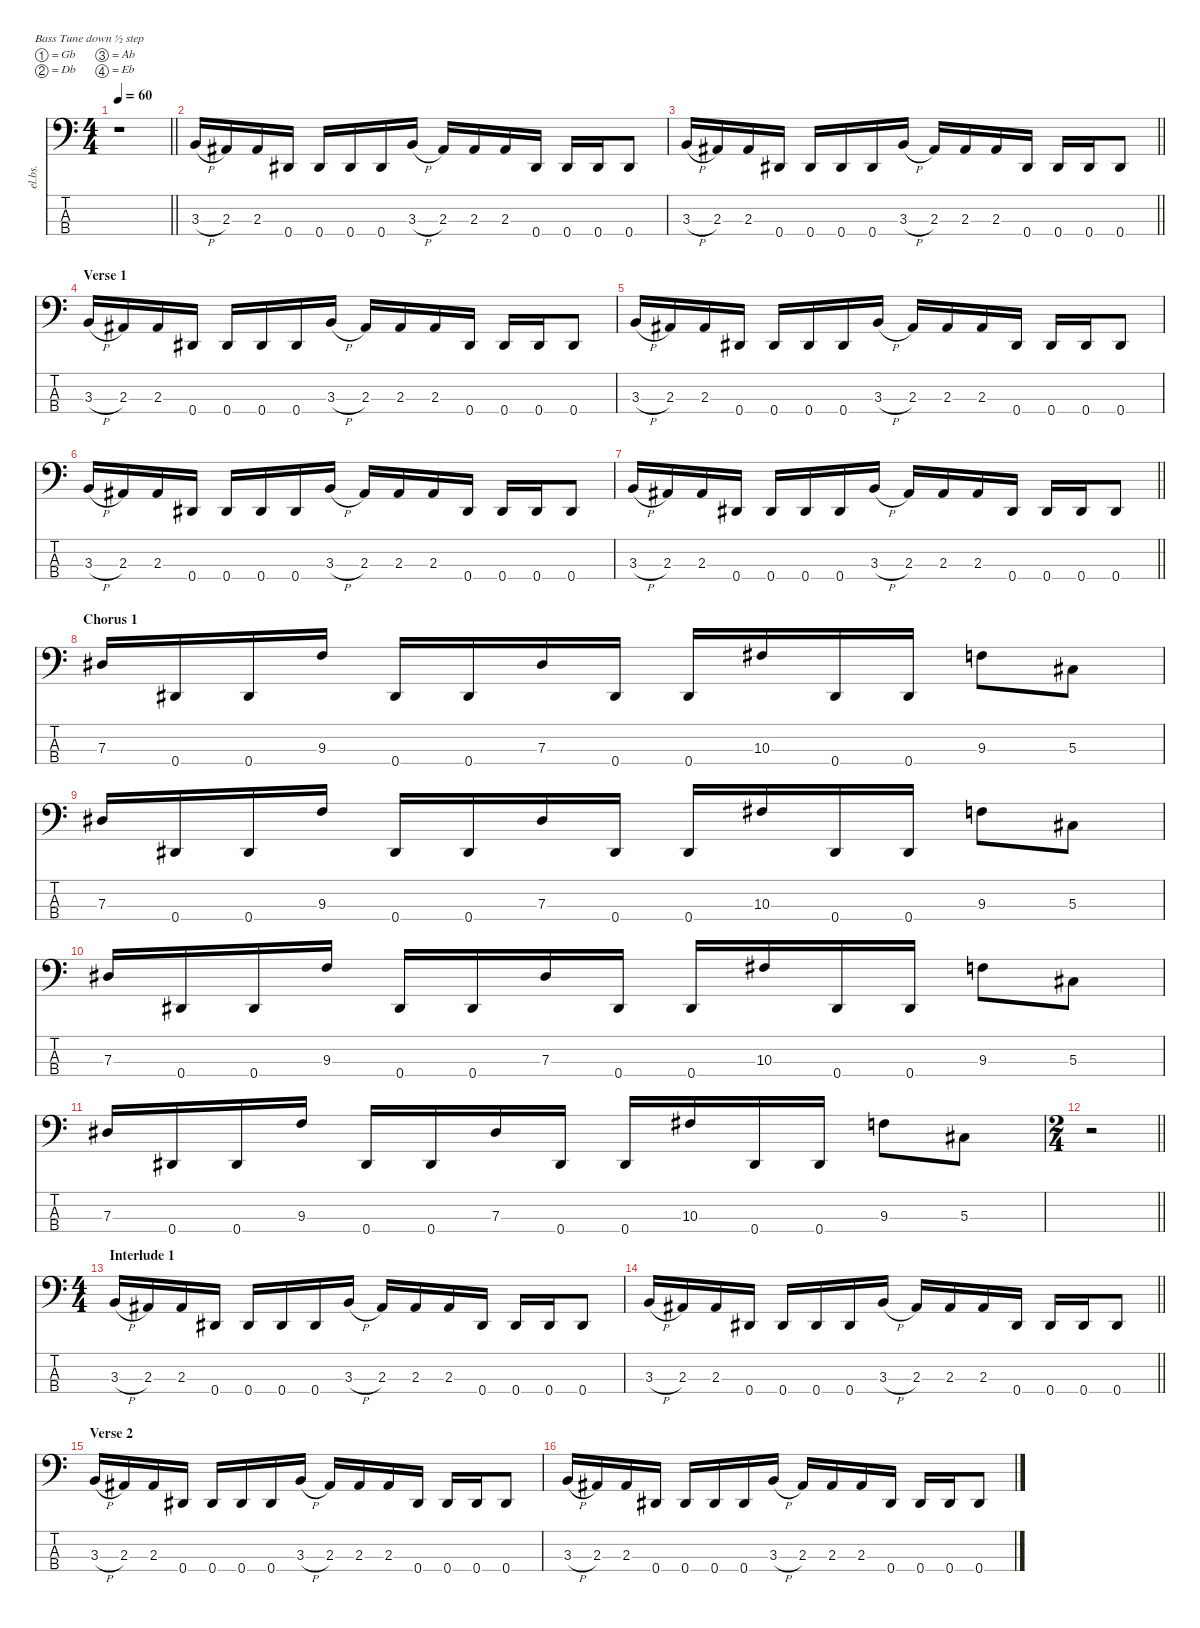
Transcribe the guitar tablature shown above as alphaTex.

\defaultSystemsLayout 4
\hideDynamics
\bracketExtendMode nobrackets
\otherSystemsTrackNameOrientation horizontal
\track ("Bass" "el.bs.") {defaultSystemsLayout 4 instrument electricbassfinger}
\staff {score tabs}
\tuning (Gb2 Db2 Ab1 Eb1)
\ts (4 4)
\tempo 60
\clef f4
\barLineRight lightlight
\ks c
r.1{dy f instrument electricbassfinger beam Down} |
3.3{h}.16{beam Up} 2.3{acc #}.16{beam Up} 2.3{acc #}.16{beam Up} 0.4{acc #}.16{beam Up} 0.4{acc #}.16{beam Up} 0.4{acc #}.16{beam Up} 0.4{acc #}.16{beam Up} 3.3{h}.16{beam Up} 2.3{acc #}.16{beam Up} 2.3{acc #}.16{beam Up} 2.3{acc #}.16{beam Up} 0.4{acc #}.16{beam Up} 0.4{acc #}.16{beam Up} 0.4{acc #}.16{beam Up} 0.4{acc #}.8{beam Up} |
\barLineRight lightlight
3.3{h}.16{beam Up} 2.3{acc #}.16{beam Up} 2.3{acc #}.16{beam Up} 0.4{acc #}.16{beam Up} 0.4{acc #}.16{beam Up} 0.4{acc #}.16{beam Up} 0.4{acc #}.16{beam Up} 3.3{h}.16{beam Up} 2.3{acc #}.16{beam Up} 2.3{acc #}.16{beam Up} 2.3{acc #}.16{beam Up} 0.4{acc #}.16{beam Up} 0.4{acc #}.16{beam Up} 0.4{acc #}.16{beam Up} 0.4{acc #}.8{beam Up} |
\section ("" "Verse 1")
3.3{h}.16{beam Up} 2.3{acc #}.16{beam Up} 2.3{acc #}.16{beam Up} 0.4{acc #}.16{beam Up} 0.4{acc #}.16{beam Up} 0.4{acc #}.16{beam Up} 0.4{acc #}.16{beam Up} 3.3{h}.16{beam Up} 2.3{acc #}.16{beam Up} 2.3{acc #}.16{beam Up} 2.3{acc #}.16{beam Up} 0.4{acc #}.16{beam Up} 0.4{acc #}.16{beam Up} 0.4{acc #}.16{beam Up} 0.4{acc #}.8{beam Up} |
3.3{h}.16{beam Up} 2.3{acc #}.16{beam Up} 2.3{acc #}.16{beam Up} 0.4{acc #}.16{beam Up} 0.4{acc #}.16{beam Up} 0.4{acc #}.16{beam Up} 0.4{acc #}.16{beam Up} 3.3{h}.16{beam Up} 2.3{acc #}.16{beam Up} 2.3{acc #}.16{beam Up} 2.3{acc #}.16{beam Up} 0.4{acc #}.16{beam Up} 0.4{acc #}.16{beam Up} 0.4{acc #}.16{beam Up} 0.4{acc #}.8{beam Up} |
3.3{h}.16{beam Up} 2.3{acc #}.16{beam Up} 2.3{acc #}.16{beam Up} 0.4{acc #}.16{beam Up} 0.4{acc #}.16{beam Up} 0.4{acc #}.16{beam Up} 0.4{acc #}.16{beam Up} 3.3{h}.16{beam Up} 2.3{acc #}.16{beam Up} 2.3{acc #}.16{beam Up} 2.3{acc #}.16{beam Up} 0.4{acc #}.16{beam Up} 0.4{acc #}.16{beam Up} 0.4{acc #}.16{beam Up} 0.4{acc #}.8{beam Up} |
\barLineRight lightlight
3.3{h}.16{beam Up} 2.3{acc #}.16{beam Up} 2.3{acc #}.16{beam Up} 0.4{acc #}.16{beam Up} 0.4{acc #}.16{beam Up} 0.4{acc #}.16{beam Up} 0.4{acc #}.16{beam Up} 3.3{h}.16{beam Up} 2.3{acc #}.16{beam Up} 2.3{acc #}.16{beam Up} 2.3{acc #}.16{beam Up} 0.4{acc #}.16{beam Up} 0.4{acc #}.16{beam Up} 0.4{acc #}.16{beam Up} 0.4{acc #}.8{beam Up} |
\section ("" "Chorus 1")
7.3{acc #}.16{beam Up} 0.4{acc #}.16{beam Up} 0.4{acc #}.16{beam Up} 9.3.16{beam Up} 0.4{acc #}.16{beam Up} 0.4{acc #}.16{beam Up} 7.3{acc #}.16{beam Up} 0.4{acc #}.16{beam Up} 0.4{acc #}.16{beam Up} 10.3{acc #}.16{beam Up} 0.4{acc #}.16{beam Up} 0.4{acc #}.16{beam Up} 9.3.8{beam Down} 5.3{acc #}.8{beam Down} |
7.3{acc #}.16{beam Up} 0.4{acc #}.16{beam Up} 0.4{acc #}.16{beam Up} 9.3.16{beam Up} 0.4{acc #}.16{beam Up} 0.4{acc #}.16{beam Up} 7.3{acc #}.16{beam Up} 0.4{acc #}.16{beam Up} 0.4{acc #}.16{beam Up} 10.3{acc #}.16{beam Up} 0.4{acc #}.16{beam Up} 0.4{acc #}.16{beam Up} 9.3.8{beam Down} 5.3{acc #}.8{beam Down} |
7.3{acc #}.16{beam Up} 0.4{acc #}.16{beam Up} 0.4{acc #}.16{beam Up} 9.3.16{beam Up} 0.4{acc #}.16{beam Up} 0.4{acc #}.16{beam Up} 7.3{acc #}.16{beam Up} 0.4{acc #}.16{beam Up} 0.4{acc #}.16{beam Up} 10.3{acc #}.16{beam Up} 0.4{acc #}.16{beam Up} 0.4{acc #}.16{beam Up} 9.3.8{beam Down} 5.3{acc #}.8{beam Down} |
7.3{acc #}.16{beam Up} 0.4{acc #}.16{beam Up} 0.4{acc #}.16{beam Up} 9.3.16{beam Up} 0.4{acc #}.16{beam Up} 0.4{acc #}.16{beam Up} 7.3{acc #}.16{beam Up} 0.4{acc #}.16{beam Up} 0.4{acc #}.16{beam Up} 10.3{acc #}.16{beam Up} 0.4{acc #}.16{beam Up} 0.4{acc #}.16{beam Up} 9.3.8{beam Down} 5.3{acc #}.8{beam Down} |
\ts (2 4)
\barLineRight lightlight
r.2{beam Down} |
\ts (4 4)
\section ("" "Interlude 1")
3.3{h}.16{beam Up} 2.3{acc #}.16{beam Up} 2.3{acc #}.16{beam Up} 0.4{acc #}.16{beam Up} 0.4{acc #}.16{beam Up} 0.4{acc #}.16{beam Up} 0.4{acc #}.16{beam Up} 3.3{h}.16{beam Up} 2.3{acc #}.16{beam Up} 2.3{acc #}.16{beam Up} 2.3{acc #}.16{beam Up} 0.4{acc #}.16{beam Up} 0.4{acc #}.16{beam Up} 0.4{acc #}.16{beam Up} 0.4{acc #}.8{beam Up} |
\barLineRight lightlight
3.3{h}.16{beam Up} 2.3{acc #}.16{beam Up} 2.3{acc #}.16{beam Up} 0.4{acc #}.16{beam Up} 0.4{acc #}.16{beam Up} 0.4{acc #}.16{beam Up} 0.4{acc #}.16{beam Up} 3.3{h}.16{beam Up} 2.3{acc #}.16{beam Up} 2.3{acc #}.16{beam Up} 2.3{acc #}.16{beam Up} 0.4{acc #}.16{beam Up} 0.4{acc #}.16{beam Up} 0.4{acc #}.16{beam Up} 0.4{acc #}.8{beam Up} |
\section ("" "Verse 2")
3.3{h}.16{beam Up} 2.3{acc #}.16{beam Up} 2.3{acc #}.16{beam Up} 0.4{acc #}.16{beam Up} 0.4{acc #}.16{beam Up} 0.4{acc #}.16{beam Up} 0.4{acc #}.16{beam Up} 3.3{h}.16{beam Up} 2.3{acc #}.16{beam Up} 2.3{acc #}.16{beam Up} 2.3{acc #}.16{beam Up} 0.4{acc #}.16{beam Up} 0.4{acc #}.16{beam Up} 0.4{acc #}.16{beam Up} 0.4{acc #}.8{beam Up} |
3.3{h}.16{beam Up} 2.3{acc #}.16{beam Up} 2.3{acc #}.16{beam Up} 0.4{acc #}.16{beam Up} 0.4{acc #}.16{beam Up} 0.4{acc #}.16{beam Up} 0.4{acc #}.16{beam Up} 3.3{h}.16{beam Up} 2.3{acc #}.16{beam Up} 2.3{acc #}.16{beam Up} 2.3{acc #}.16{beam Up} 0.4{acc #}.16{beam Up} 0.4{acc #}.16{beam Up} 0.4{acc #}.16{beam Up} 0.4{acc #}.8{beam Up}
